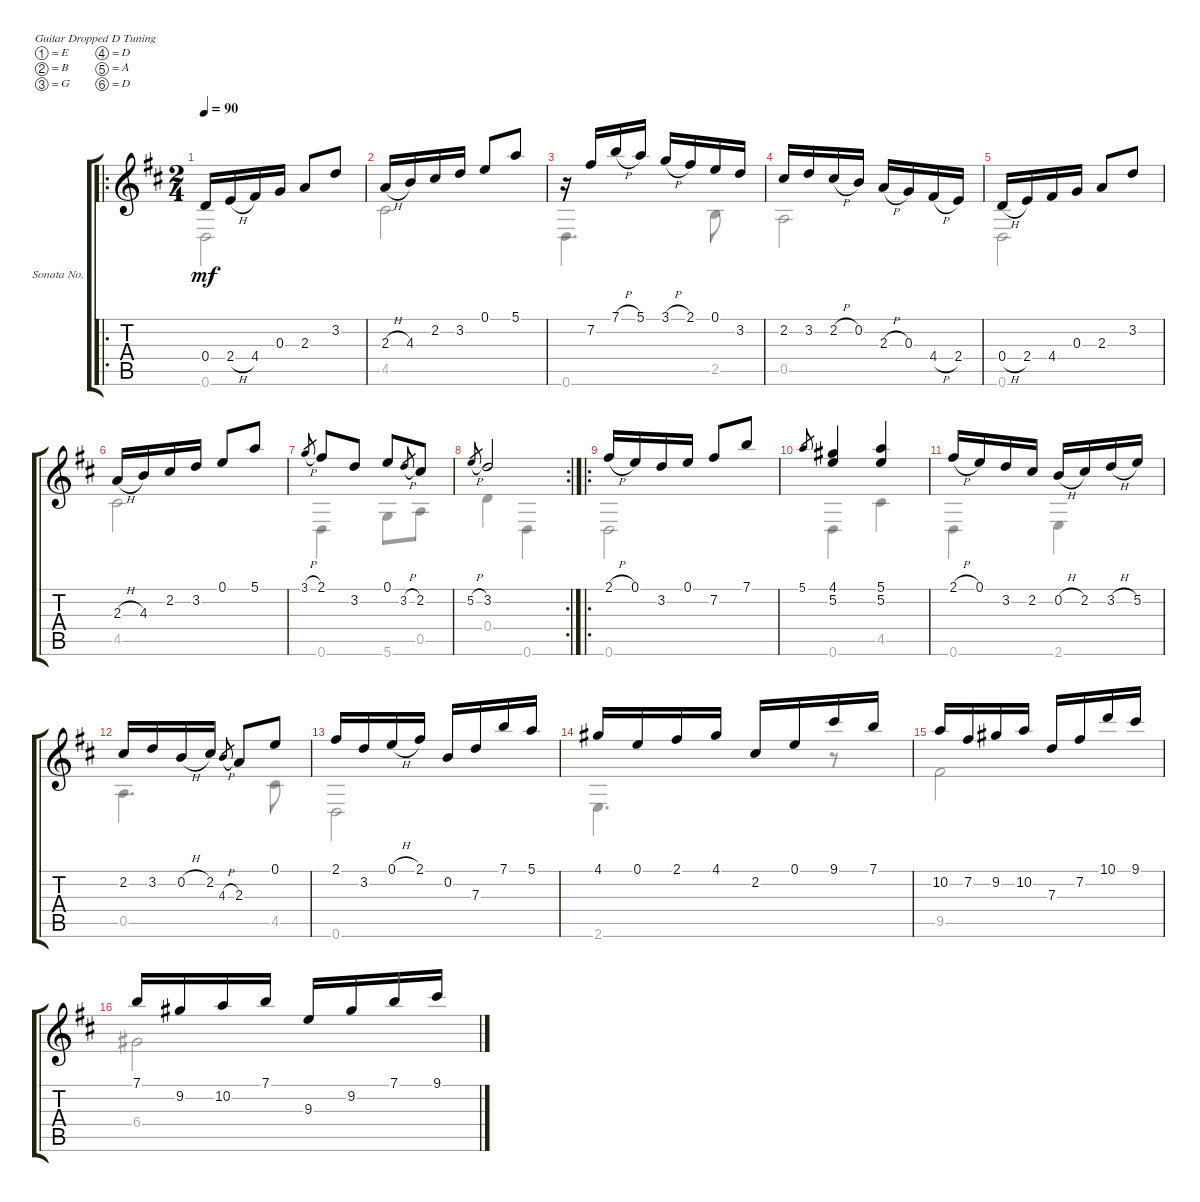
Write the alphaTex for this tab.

\bracketExtendMode groupsimilarinstruments
\firstSystemTrackNameOrientation horizontal
\otherSystemsTrackNameOrientation horizontal
\track ("Sonata No. 2 In D (K5) - 4. Bourree" "Sonata No.") {instrument acousticguitarnylon}
\staff {score tabs}
\tuning (E4 B3 G3 D3 A2 D2)
\voice
\ro
\ts (2 4)
\tempo 90
\clef g2
\ks d
0.4.16{dy mf instrument acousticguitarnylon} 2.4{h}.16 4.4.16 0.3.16 2.3.8 3.2.8 |
2.3{h}.16 4.3.16 2.2.16 3.2.16 0.1.8 5.1.8 |
r.16 7.2.16 7.1{h}.16 5.1.16 3.1{h}.16 2.1.16 0.1.16 3.2.16 |
2.2.16 3.2.16 2.2{h}.16 0.2.16 2.3{h}.16 0.3.16 4.4{h}.16 2.4.16 |
0.4{h}.16 2.4.16 4.4.16 0.3.16 2.3.8 3.2.8 |
2.3{h}.16 4.3.16 2.2.16 3.2.16 0.1.8 5.1.8 |
3.1{h}.8{gr} 2.1.8 3.2.8 0.1.8 3.2{h}.8{gr} 2.2.8 |
\rc 2
5.2{h}.8{gr} 3.2.2 |
\ro
2.1{h}.16 0.1.16 3.2.16 0.1.16 7.2.8 7.1.8 |
5.1.8{gr} (4.1 5.2).4 (5.1 5.2).4 |
2.1{h}.16 0.1.16 3.2.16 2.2.16 0.2{h}.16 2.2.16 3.2{h}.16 5.2.16 |
2.2.16 3.2.16 0.2{h}.16 2.2.16 4.3{h}.8{gr} 2.3.8 0.1.8 |
2.1.16 3.2.16 0.1{h}.16 2.1.16 0.2.16 7.3.16 7.1.16 5.1.16 |
4.1.16 0.1.16 2.1.16 4.1.16 2.2.16 0.1.16 9.1.16 7.1.16 |
10.2.16 7.2.16 9.2.16 10.2.16 7.3.16 7.2.16 10.1.16 9.1.16 |
7.1.16 9.2.16 10.2.16 7.1.16 9.3.16 9.2.16 7.1.16 9.1.16
\voice
\clef g2
\ottava regular
\simile none
\ks d
0.6.2{dy mf} |
4.5.2 |
0.6.4{d} 2.5.8 |
0.5.2 |
0.6.2 |
4.5.2 |
0.6.4 5.6.8 0.5.8 |
0.4.4 0.6.4 |
0.6.2 |
0.6.4 4.5.4 |
0.6.4 2.6.4 |
0.5.4{d} 4.5.8 |
0.6.2 |
2.6.4{d} r.8 |
9.5.2 |
6.4.2
